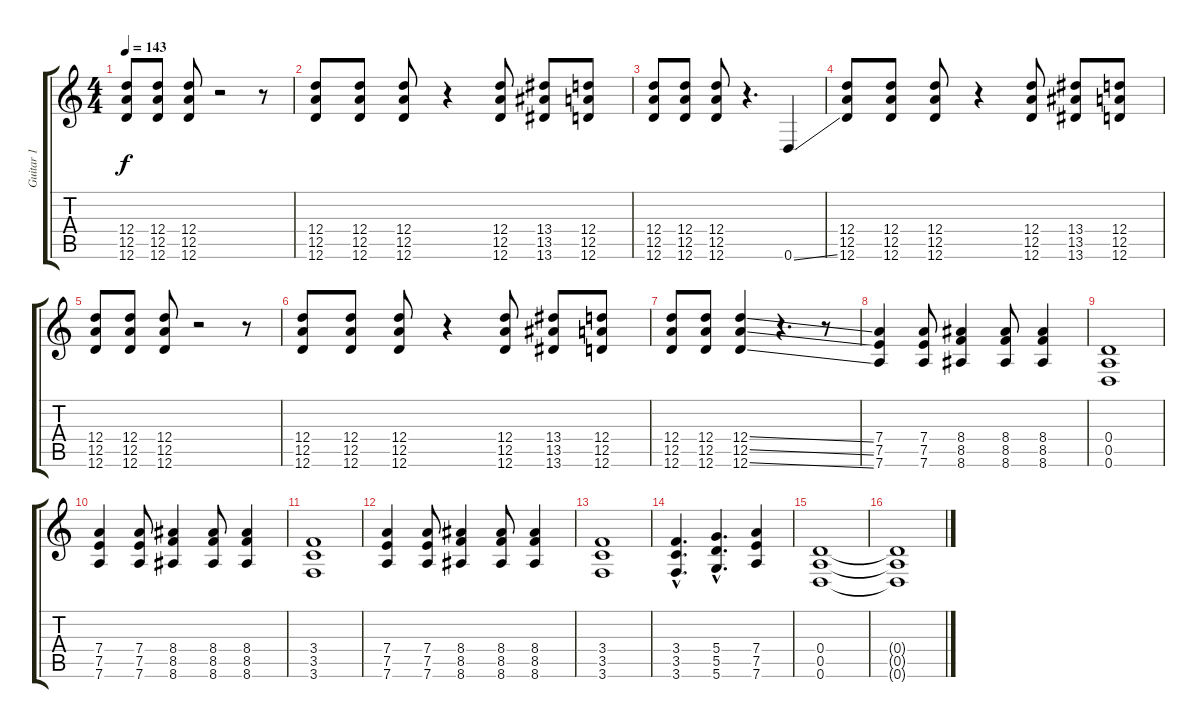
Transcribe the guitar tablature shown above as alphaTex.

\track ("Guitar 1" "Guitar 1") {instrument distortionguitar}
\staff {score tabs}
\tuning (E4 B3 G3 D3 A2 D2) {hide}
\ts (4 4)
\tempo 143
\clef g2
\ks c
(12.4 12.5 12.6).8{dy f} (12.4 12.5 12.6).8 (12.4 12.5 12.6).8 r.2 r.8 |
(12.4 12.5 12.6).8 (12.4 12.5 12.6).8 (12.4 12.5 12.6).8 r.4 (12.4 12.5 12.6).8 (13.4 13.5 13.6).8 (12.4 12.5 12.6).8 |
(12.4 12.5 12.6).8 (12.4 12.5 12.6).8 (12.4 12.5 12.6).8 r.4{d} 0.6{ss}.4 |
(12.4 12.5 12.6).8 (12.4 12.5 12.6).8 (12.4 12.5 12.6).8 r.4 (12.4 12.5 12.6).8 (13.4 13.5 13.6).8 (12.4 12.5 12.6).8 |
(12.4 12.5 12.6).8 (12.4 12.5 12.6).8 (12.4 12.5 12.6).8 r.2 r.8 |
(12.4 12.5 12.6).8 (12.4 12.5 12.6).8 (12.4 12.5 12.6).8 r.4 (12.4 12.5 12.6).8 (13.4 13.5 13.6).8 (12.4 12.5 12.6).8 |
(12.4 12.5 12.6).8 (12.4 12.5 12.6).8 (12.4{ss} 12.5{ss} 12.6{ss}).4 r.4{d} r.8 |
(7.4 7.5 7.6).4 (7.4 7.5 7.6).8 (8.4 8.5 8.6).4 (8.4 8.5 8.6).8 (8.4 8.5 8.6).4 |
(0.4 0.5 0.6).1 |
(7.4 7.5 7.6).4 (7.4 7.5 7.6).8 (8.4 8.5 8.6).4 (8.4 8.5 8.6).8 (8.4 8.5 8.6).4 |
(3.4 3.5 3.6).1 |
(7.4 7.5 7.6).4 (7.4 7.5 7.6).8 (8.4 8.5 8.6).4 (8.4 8.5 8.6).8 (8.4 8.5 8.6).4 |
(3.4 3.5 3.6).1 |
(3.4{hac} 3.5{hac} 3.6{hac}).4{d} (5.4{hac} 5.5{hac} 5.6{hac}).4{d} (7.4 7.5 7.6).4 |
(0.4 0.5 0.6).1 |
(0.4{t} 0.5{t} 0.6{t}).1
